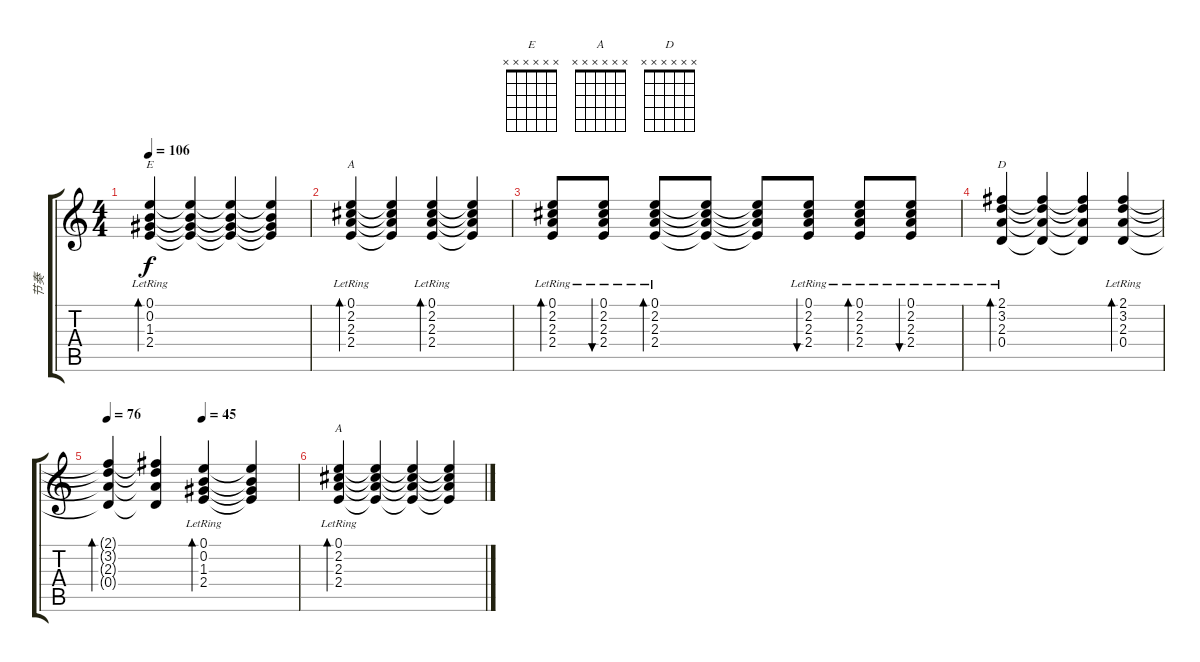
\track ("节奏" "节奏") {instrument acousticguitarsteel}
\staff {score tabs}
\tuning (E4 B3 G3 D3 A2 E2) {hide}
\chord ("E" x x x x x x)
\chord ("A" 0 2 2 2 0 0)
\chord ("D" x x x x x x)
\chord ("A" x x x x x x)
\ts (4 4)
\tempo 106
\clef g2
\ks c
(0.1{lr} 0.2{lr} 1.3{lr} 2.4{lr}).4{bd 60 ch "E" dy f} (0.1{t} 0.2{t} 1.3{t} 2.4{t}).4 (0.1{t} 0.2{t} 1.3{t} 2.4{t}).4 (0.1{t} 0.2{t} 1.3{t} 2.4{t}).4 |
(0.1{lr} 2.2{lr} 2.3{lr} 2.4{lr}).4{bd 60 ch "A"} (0.1{t} 2.2{t} 2.3{t} 2.4{t}).4 (0.1{lr} 2.2{lr} 2.3{lr} 2.4{lr}).4{bd 60} (0.1{t} 2.2{t} 2.3{t} 2.4{t}).4 |
(0.1{lr} 2.2{lr} 2.3{lr} 2.4{lr}).8{bd 60} (0.1{lr} 2.2{lr} 2.3{lr} 2.4{lr}).8{bu 60} (0.1{lr} 2.2{lr} 2.3{lr} 2.4{lr}).8{bd 60} (0.1{t} 2.2{t} 2.3{t} 2.4{t}).8 (0.1{t} 2.2{t} 2.3{t} 2.4{t}).8 (0.1{lr} 2.2{lr} 2.3{lr} 2.4{lr}).8{bu 60} (0.1{lr} 2.2{lr} 2.3{lr} 2.4{lr}).8{bd 60} (0.1{lr} 2.2{lr} 2.3{lr} 2.4{lr}).8{bu 60} |
(2.1{lr} 3.2{lr} 2.3{lr} 0.4{lr}).4{bd 60 ch "D"} (2.1{t} 3.2{t} 2.3{t} 0.4{t}).4 (2.1{t} 3.2{t} 2.3{t} 0.4{t}).4 (2.1{lr} 3.2{lr} 2.3{lr} 0.4{lr}).4{bd 60} |
\tempo 76
\tempo (45 0.5)
(2.1{t} 3.2{t} 2.3{t} 0.4{t}).4{bd 60} (2.1{t} 3.2{t} 2.3{t} 0.4{t}).4 (0.1{lr} 0.2{lr} 1.3{lr} 2.4{lr}).4{bd 60} (0.1{t} 0.2{t} 1.3{t} 2.4{t}).4 |
(0.1{lr} 2.2{lr} 2.3{lr} 2.4{lr}).4{bd 60 ch "A"} (0.1{t} 2.2{t} 2.3{t} 2.4{t}).4 (0.1{t} 2.2{t} 2.3{t} 2.4{t}).4 (0.1{t} 2.2{t} 2.3{t} 2.4{t}).4{txt ""}
